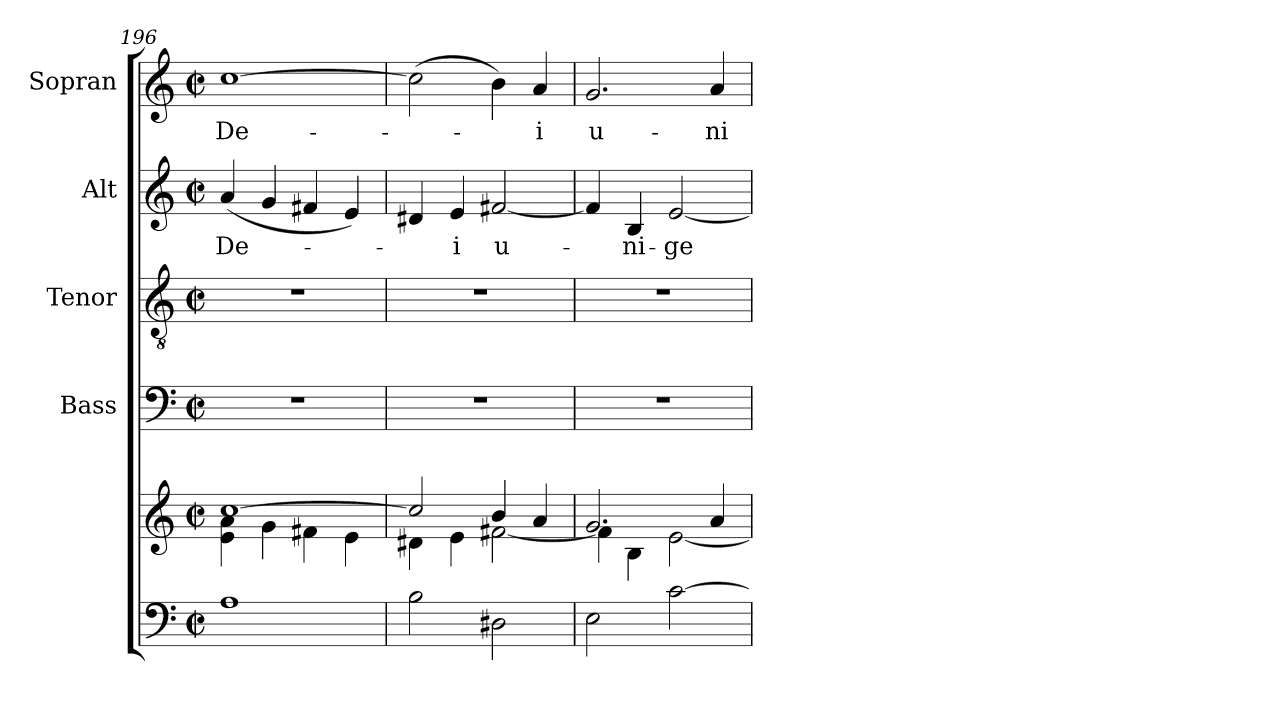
**kern	**kern	**kern	**kern	**kern	**text	**kern	**text
*part5	*part5	*part4	*part3	*part2	*part2	*part1	*part1
*staff6	*staff5	*staff4	*staff3	*staff2	*staff2	*staff1	*staff1
*	*	*I"Bass	*I"Tenor	*I"Alt	*	*I"Sopran	*
*	*	*I'B.	*I'T.	*I'A.	*	*I'S.	*
*clefF4	*clefG2	*clefF4	*clefGv2	*clefG2	*	*clefG2	*
*k[]	*k[]	*k[]	*k[]	*k[]	*	*k[]	*
*C:	*C:	*C:	*C:	*C:	*	*C:	*
*M2/2	*M2/2	*M2/2	*M2/2	*M2/2	*	*M2/2	*
*met(c|)	*met(c|)	*met(c|)	*met(c|)	*met(c|)	*	*met(c|)	*
=196	=196	=196	=196	=196	=196	=196	=196
*	*^	*	*	*	*	*	*
!	!	!	!	!	!	!LO:LY:b	!	!LO:LY:b
1A	[>1cc	4e\ 4a\	1r	1r	(<4a/	De-	[1cc	De-
.	.	4g\	.	.	4g/	.	.	.
.	.	4f#X\	.	.	4f#X/	.	.	.
.	.	4e\	.	.	4e/)	.	.	.
=197	=197	=197	=197	=197	=197	=197	=197	=197
2B\	2cc/]	4d#X\	1r	1r	4d#X/	.	(>2cc\]	.
!	!	!	!	!	!	!LO:LY:b	!	!
.	.	4e\	.	.	4e/	-i	.	.
!	!	!	!	!	!	!LO:LY:b	!	!
2D#X\	4b/	[<2f#X\	.	.	[2f#X/	u-	4b\)	.
!	!	!	!	!	!	!	!	!LO:LY:b
.	4a/	.	.	.	.	.	4a/	-i
=198	=198	=198	=198	=198	=198	=198	=198	=198
!	!	!	!	!	!	!	!	!LO:LY:b
2E\	2.g/	4f#\]	1r	1r	4f#/]	.	2.g/	u-
!	!	!	!	!	!	!LO:LY:b	!	!
.	.	4B\	.	.	4B/	-ni-	.	.
!	!	!	!	!	!	!LO:LY:b	!	!
[2c\	.	[<2e\	.	.	[2e/	-ge-	.	.
!	!	!	!	!	!	!	!	!LO:LY:b
.	4a/	.	.	.	.	.	4a/	-ni-
*	*v	*v	*	*	*	*	*	*
=	=	=	=	=	=	=	=
*-	*-	*-	*-	*-	*-	*-	*-
